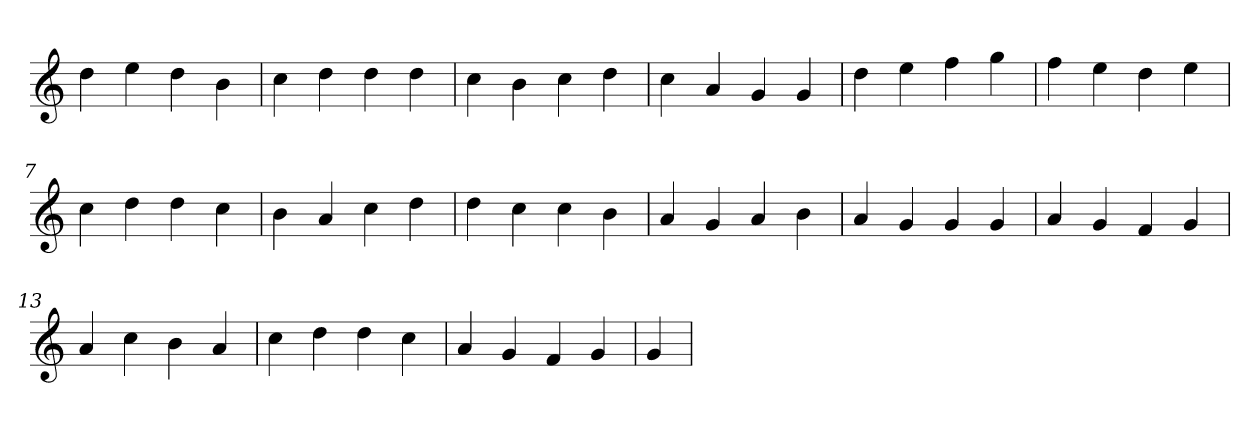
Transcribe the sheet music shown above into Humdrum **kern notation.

**kern
*part1
*staff1
*clefG2
=1
4dd
4ee
4dd
4b
=2
4cc
4dd
4dd
4dd
=3
4cc
4b
4cc
4dd
=4
4cc
4a
4g
4g
=5
4dd
4ee
4ff
4gg
=6
4ff
4ee
4dd
4ee
=7
4cc
4dd
4dd
4cc
=8
4b
4a
4cc
4dd
=9
4dd
4cc
4cc
4b
=10
4a
4g
4a
4b
=11
4a
4g
4g
4g
=12
4a
4g
4f
4g
=13
4a
4cc
4b
4a
=14
4cc
4dd
4dd
4cc
=15
4a
4g
4f
4g
=16
4g
=
*-
